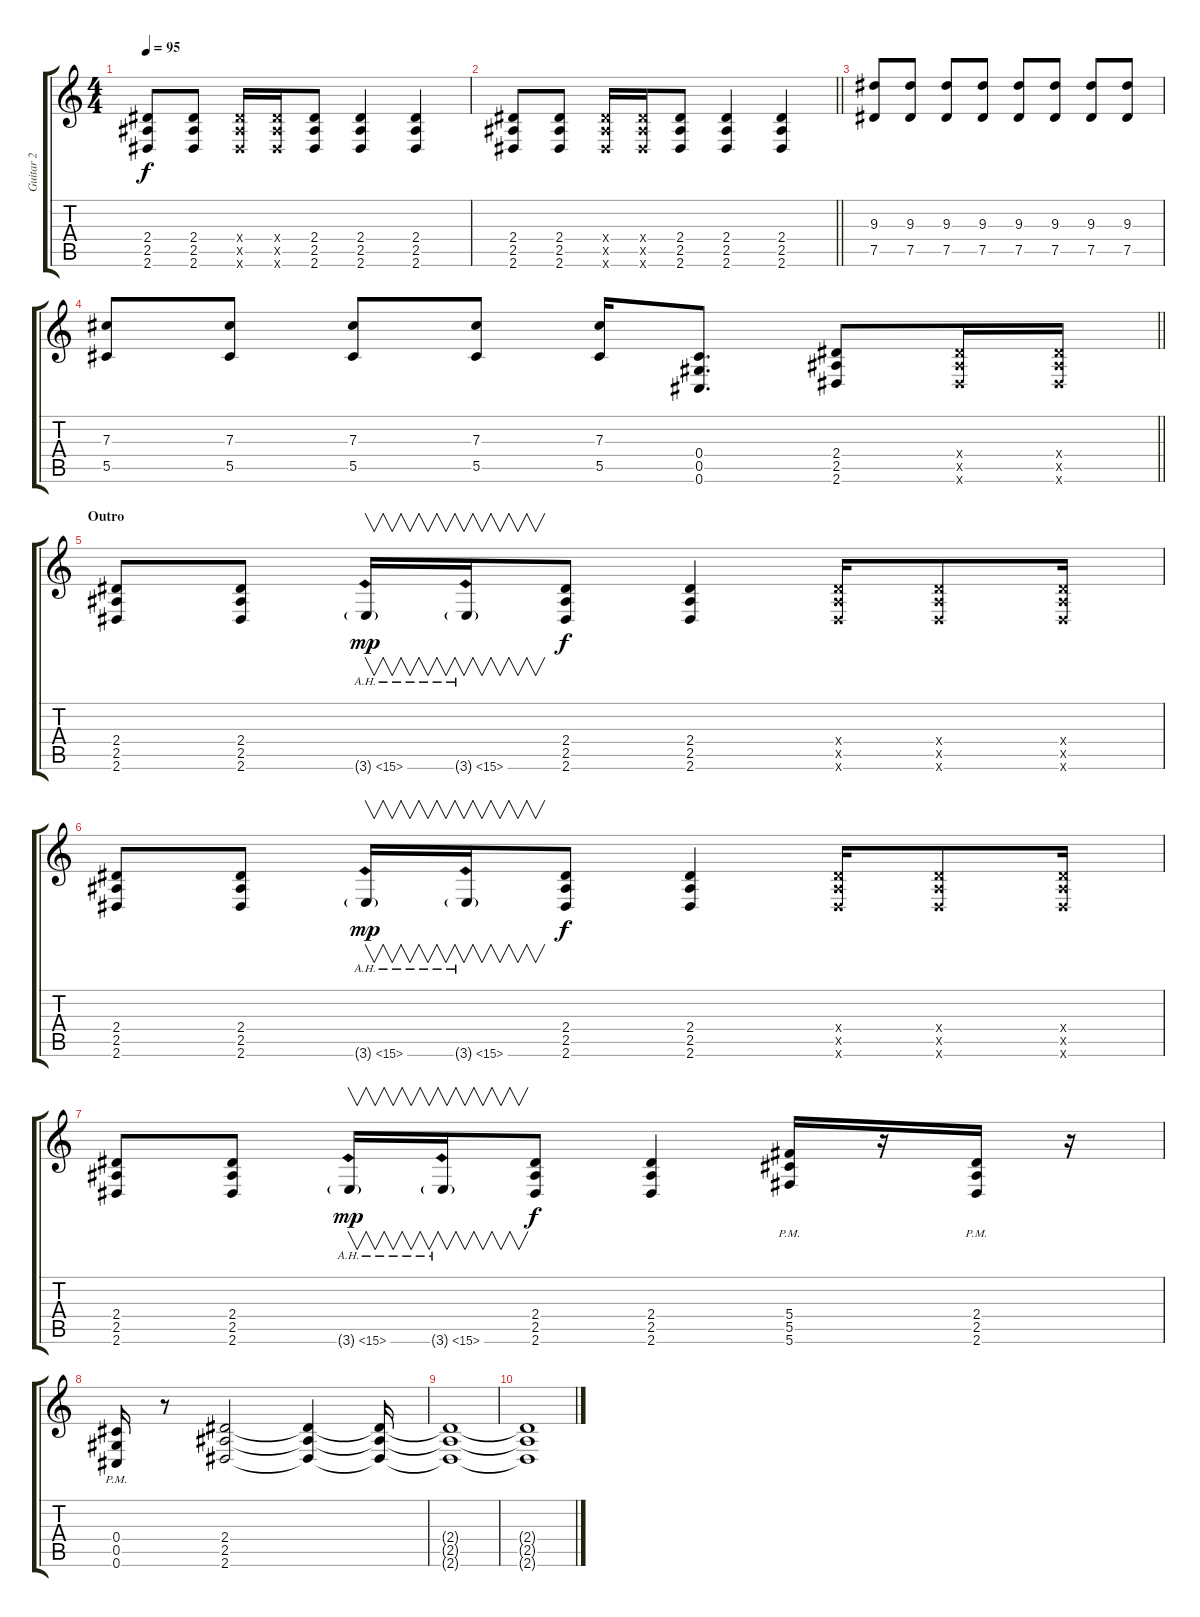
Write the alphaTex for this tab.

\track ("Guitar 2" "Guitar 2") {instrument distortionguitar}
\staff {score tabs}
\tuning (Eb4 Bb3 Gb3 Db3 Ab2 Db2) {hide}
\ts (4 4)
\tempo 95
\clef g2
\ks c
(2.4 2.5 2.6).8{dy f} (2.4 2.5 2.6).8 (2.4{x} 2.5{x} 2.6{x}).16 (2.4{x} 2.5{x} 2.6{x}).16 (2.4 2.5 2.6).8 (2.4 2.5 2.6).4 (2.4 2.5 2.6).4 |
\barLineRight lightlight
(2.4 2.5 2.6).8 (2.4 2.5 2.6).8 (2.4{x} 2.5{x} 2.6{x}).16 (2.4{x} 2.5{x} 2.6{x}).16 (2.4 2.5 2.6).8 (2.4 2.5 2.6).4 (2.4 2.5 2.6).4 |
(9.3 7.5).8 (9.3 7.5).8 (9.3 7.5).8 (9.3 7.5).8 (9.3 7.5).8 (9.3 7.5).8 (9.3 7.5).8 (9.3 7.5).8 |
\barLineRight lightlight
(7.3 5.5).8 (7.3 5.5).8 (7.3 5.5).8 (7.3 5.5).8 (7.3 5.5).16 (0.4 0.5 0.6).8{d} (2.4 2.5 2.6).8 (2.4{x} 2.5{x} 2.6{x}).16 (2.4{x} 2.5{x} 2.6{x}).16 |
\section ("" "Outro")
(2.4 2.5 2.6).8 (2.4 2.5 2.6).8 3.6{ah 12 g}.16{v dy mp volume 14 balance 4} 3.6{ah 12 g}.16{v volume 14 balance 4} (2.4 2.5 2.6).8{dy f} (2.4 2.5 2.6).4 (2.4{x} 2.5{x} 2.6{x}).16 (2.4{x} 2.5{x} 2.6{x}).8 (2.4{x} 2.5{x} 2.6{x}).16 |
(2.4 2.5 2.6).8 (2.4 2.5 2.6).8 3.6{ah 12 g}.16{v dy mp volume 14 balance 4} 3.6{ah 12 g}.16{v volume 14 balance 4} (2.4 2.5 2.6).8{dy f} (2.4 2.5 2.6).4 (2.4{x} 2.5{x} 2.6{x}).16 (2.4{x} 2.5{x} 2.6{x}).8 (2.4{x} 2.5{x} 2.6{x}).16 |
(2.4 2.5 2.6).8 (2.4 2.5 2.6).8 3.6{ah 12 g}.16{v dy mp volume 14 balance 4} 3.6{ah 12 g}.16{v volume 14 balance 4} (2.4 2.5 2.6).8{dy f} (2.4 2.5 2.6).4 (5.4{pm} 5.5{pm} 5.6{pm}).16 r.16 (2.4{pm} 2.5{pm} 2.6{pm}).16 r.16 |
(0.4{pm} 0.5{pm} 0.6{pm}).16 r.8 (2.4 2.5 2.6).2 (2.4{t} 2.5{t} 2.6{t}).4 (2.4{t} 2.5{t} 2.6{t}).16 |
(2.4{t} 2.5{t} 2.6{t}).1 |
(2.4{t} 2.5{t} 2.6{t}).1
